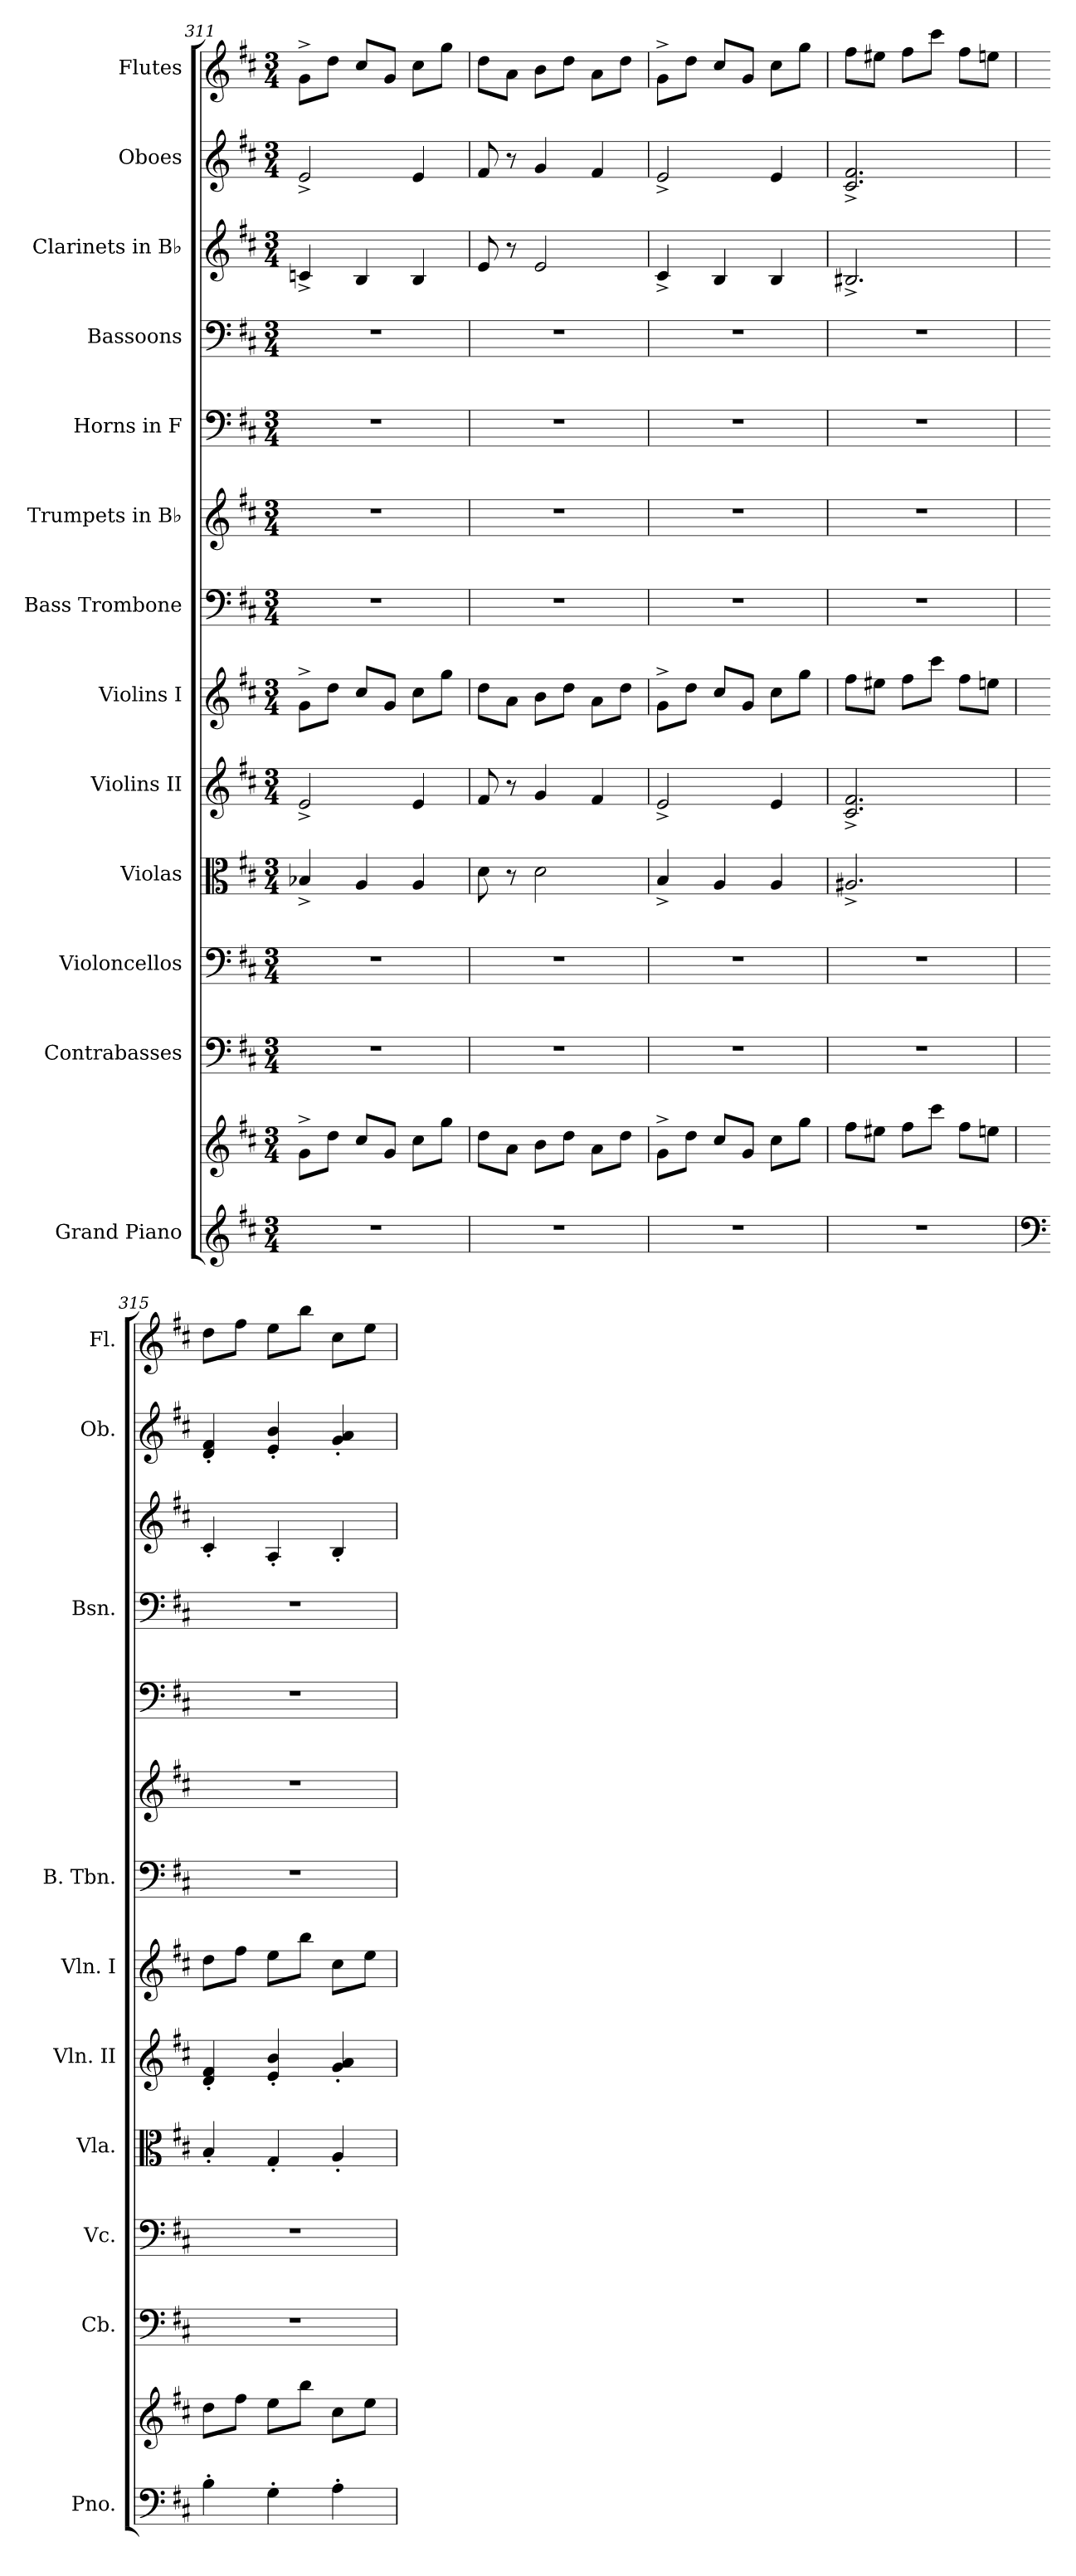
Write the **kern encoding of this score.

**kern	**kern	**kern	**kern	**kern	**kern	**kern	**kern	**kern	**kern	**kern	**kern	**kern	**kern
*part13	*part13	*part12	*part11	*part10	*part9	*part8	*part7	*part6	*part5	*part4	*part3	*part2	*part1
*staff14	*staff13	*staff12	*staff11	*staff10	*staff9	*staff8	*staff7	*staff6	*staff5	*staff4	*staff3	*staff2	*staff1
*I"Grand Piano	*	*I"Contrabasses	*I"Violoncellos	*I"Violas	*I"Violins II	*I"Violins I	*I"Bass Trombone	*I"Trumpets in B♭	*I"Horns in F	*I"Bassoons	*I"Clarinets in B♭	*I"Oboes	*I"Flutes
*I'Pno.	*	*I'Cb.	*I'Vc.	*I'Vla.	*I'Vln. II	*I'Vln. I	*I'B. Tbn.	*	*	*I'Bsn.	*	*I'Ob.	*I'Fl.
*clefG2	*clefG2	*clefF4	*clefF4	*clefC3	*clefG2	*clefG2	*clefF4	*clefG2	*clefF4	*clefF4	*clefG2	*clefG2	*clefG2
*	*	*ITrd7c12	*	*	*	*	*	*ITrd1c2	*ITrd4c7	*	*ITrd1c2	*	*
*k[f#c#]	*k[f#c#]	*k[f#c#]	*k[f#c#]	*k[f#c#]	*k[f#c#]	*k[f#c#]	*k[f#c#]	*k[]	*k[f#]	*k[f#c#]	*k[]	*k[f#c#]	*k[f#c#]
*M3/4	*M3/4	*M3/4	*M3/4	*M3/4	*M3/4	*M3/4	*M3/4	*M3/4	*M3/4	*M3/4	*M3/4	*M3/4	*M3/4
=311	=311	=311	=311	=311	=311	=311	=311	=311	=311	=311	=311	=311	=311
2.r	8g^\L	2.r	2.r	4B-X^/	2e^/	8g^\L	2.r	2.r	2.r	2.r	4B-X^/	2e^/	8g^\L
.	8dd\J	.	.	.	.	8dd\J	.	.	.	.	.	.	8dd\J
.	8cc#/L	.	.	4A/	.	8cc#/L	.	.	.	.	4A/	.	8cc#/L
.	8g/J	.	.	.	.	8g/J	.	.	.	.	.	.	8g/J
.	8cc#\L	.	.	4A/	4e/	8cc#\L	.	.	.	.	4A/	4e/	8cc#\L
.	8gg\J	.	.	.	.	8gg\J	.	.	.	.	.	.	8gg\J
=312	=312	=312	=312	=312	=312	=312	=312	=312	=312	=312	=312	=312	=312
2.r	8dd\L	2.r	2.r	8d\	8f#/	8dd\L	2.r	2.r	2.r	2.r	8d/	8f#/	8dd\L
.	8a\J	.	.	8r	8r	8a\J	.	.	.	.	8r	8r	8a\J
.	8b\L	.	.	2d\	4g/	8b\L	.	.	.	.	2d/	4g/	8b\L
.	8dd\J	.	.	.	.	8dd\J	.	.	.	.	.	.	8dd\J
.	8a\L	.	.	.	4f#/	8a\L	.	.	.	.	.	4f#/	8a\L
.	8dd\J	.	.	.	.	8dd\J	.	.	.	.	.	.	8dd\J
=313	=313	=313	=313	=313	=313	=313	=313	=313	=313	=313	=313	=313	=313
2.r	8g^\L	2.r	2.r	4B^/	2e^/	8g^\L	2.r	2.r	2.r	2.r	4B^/	2e^/	8g^\L
.	8dd\J	.	.	.	.	8dd\J	.	.	.	.	.	.	8dd\J
.	8cc#/L	.	.	4A/	.	8cc#/L	.	.	.	.	4A/	.	8cc#/L
.	8g/J	.	.	.	.	8g/J	.	.	.	.	.	.	8g/J
.	8cc#\L	.	.	4A/	4e/	8cc#\L	.	.	.	.	4A/	4e/	8cc#\L
.	8gg\J	.	.	.	.	8gg\J	.	.	.	.	.	.	8gg\J
=314	=314	=314	=314	=314	=314	=314	=314	=314	=314	=314	=314	=314	=314
2.r	8ff#\L	2.r	2.r	2.A#X^/	2.c#/^ 2.f#/^	8ff#\L	2.r	2.r	2.r	2.r	2.A#X^/	2.c#/^ 2.f#/^	8ff#\L
.	8ee#X\J	.	.	.	.	8ee#X\J	.	.	.	.	.	.	8ee#X\J
.	8ff#\L	.	.	.	.	8ff#\L	.	.	.	.	.	.	8ff#\L
.	8ccc#\J	.	.	.	.	8ccc#\J	.	.	.	.	.	.	8ccc#\J
.	8ff#\L	.	.	.	.	8ff#\L	.	.	.	.	.	.	8ff#\L
.	8een\J	.	.	.	.	8een\J	.	.	.	.	.	.	8een\J
!!LO:PB:g=z
=315	=315	=315	=315	=315	=315	=315	=315	=315	=315	=315	=315	=315	=315
*clefF4	*	*	*	*	*	*	*	*	*	*	*	*	*
4B'\	8dd\L	2.r	2.r	4B'/	4d/' 4f#/'	8dd\L	2.r	2.r	2.r	2.r	4B'/	4d/' 4f#/'	8dd\L
.	8ff#\J	.	.	.	.	8ff#\J	.	.	.	.	.	.	8ff#\J
4G'\	8ee\L	.	.	4G'/	4e/' 4b/'	8ee\L	.	.	.	.	4G'/	4e/' 4b/'	8ee\L
.	8bb\J	.	.	.	.	8bb\J	.	.	.	.	.	.	8bb\J
4A'\	8cc#\L	.	.	4A'/	4g/' 4a/'	8cc#\L	.	.	.	.	4A'/	4g/' 4a/'	8cc#\L
.	8ee\J	.	.	.	.	8ee\J	.	.	.	.	.	.	8ee\J
=	=	=	=	=	=	=	=	=	=	=	=	=	=
*-	*-	*-	*-	*-	*-	*-	*-	*-	*-	*-	*-	*-	*-
